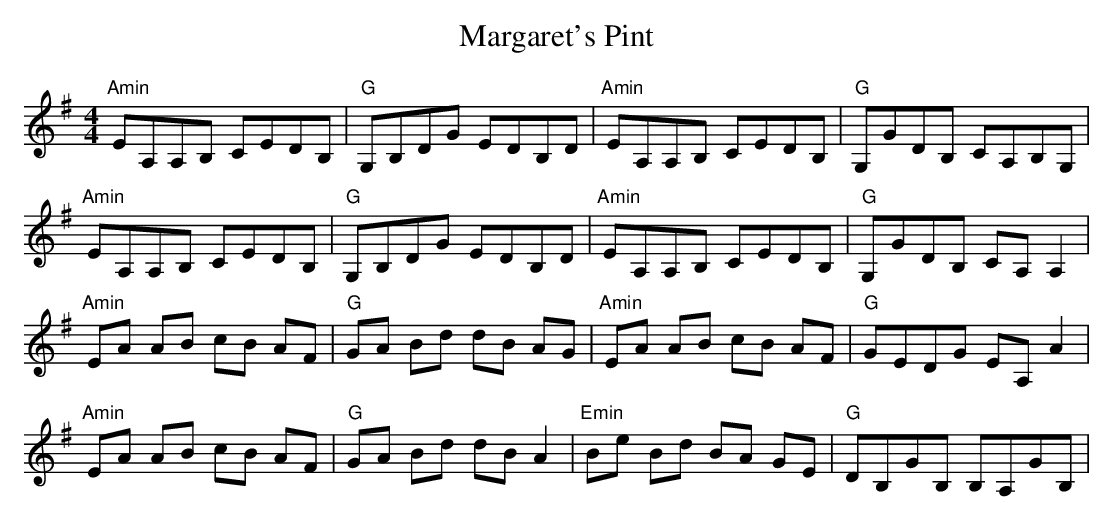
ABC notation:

X:1
T: Margaret's Pint
M: 4/4
L: 1/8
K: Ador
"Amin" EA,A,B, CEDB,|"G" G,B,DG EDB,D|"Amin" EA,A,B, CEDB,|"G" G,GDB, CA,B,G,|
"Amin" EA,A,B, CEDB,|"G" G,B,DG EDB,D|"Amin" EA,A,B, CEDB,|"G" G,GDB, CA,A,2|
"Amin" EA AB cB AF|"G" GA Bd dB AG|"Amin" EA AB cB AF|"G" GEDG EA,A2|
"Amin" EA AB cB AF|"G" GA Bd dB A2|"Emin" Be Bd BA GE|"G" DB,GB, B,A,GB,|
